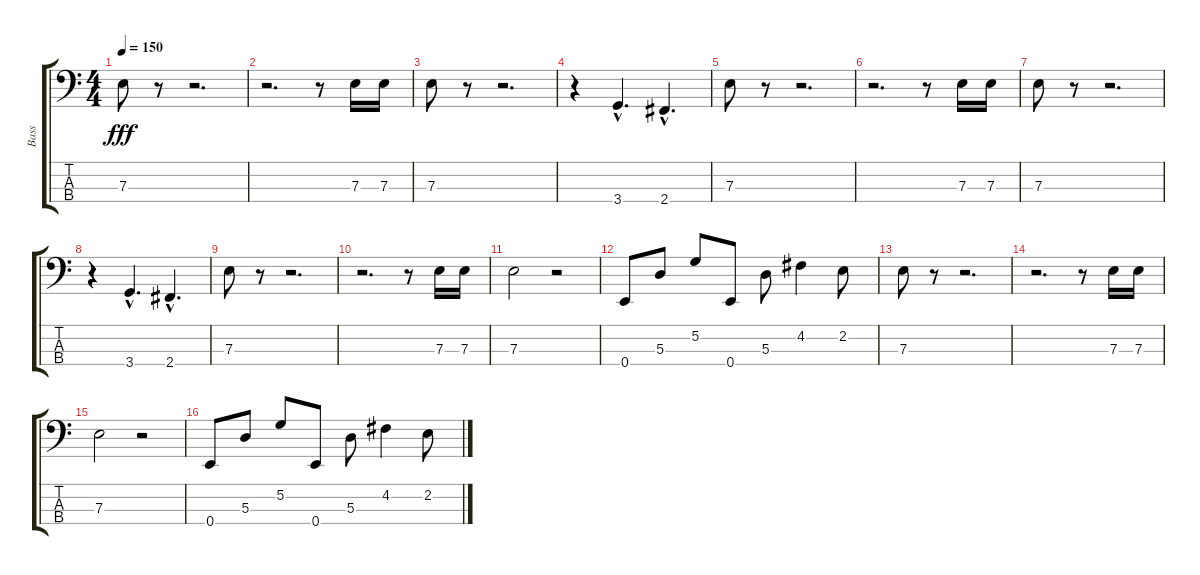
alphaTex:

\track ("Bass" "Bass") {instrument electricbassfinger}
\staff {score tabs}
\tuning (G2 D2 A1 E1) {hide}
\ts (4 4)
\tempo 150
\clef f4
\ks c
7.3.8{dy fff instrument electricbassfinger} r.8 r.2{d} |
r.2{d} r.8 7.3.16 7.3.16 |
7.3.8 r.8 r.2{d} |
r.4 3.4{hac}.4{d} 2.4{hac}.4{d} |
7.3.8 r.8 r.2{d} |
r.2{d} r.8 7.3.16 7.3.16 |
7.3.8 r.8 r.2{d} |
r.4 3.4{hac}.4{d} 2.4{hac}.4{d} |
7.3.8 r.8 r.2{d} |
r.2{d} r.8 7.3.16 7.3.16 |
7.3.2 r.2 |
0.4.8 5.3.8 5.2.8 0.4.8 5.3.8 4.2.4 2.2.8 |
7.3.8 r.8 r.2{d} |
r.2{d} r.8 7.3.16 7.3.16 |
7.3.2 r.2 |
0.4.8 5.3.8 5.2.8 0.4.8 5.3.8 4.2.4 2.2.8
